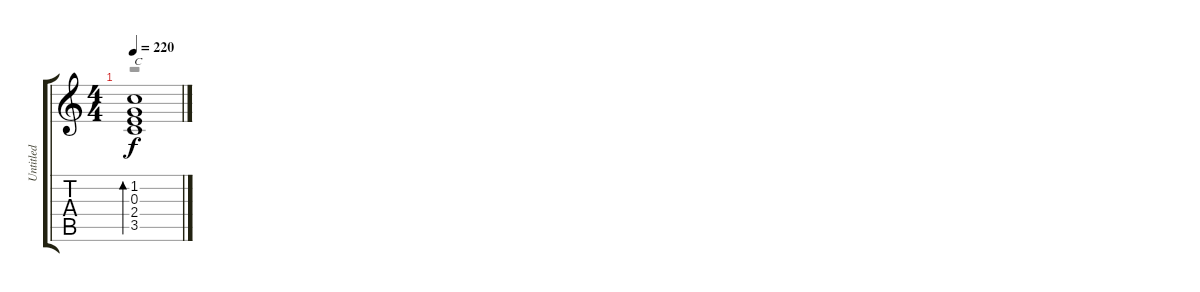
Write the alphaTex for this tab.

\track ("Untitled" "Untitled") {instrument acousticguitarsteel}
\staff {score tabs}
\tuning (E4 B3 G3 D3 A2 E2) {hide}
\voice
\ts (4 4)
\tempo 220
\clef g2
\ks c
(1.2 0.3 2.4 3.5).1{bd 30 txt "C" dy f}
\voice
\clef g2
\ottava regular
\simile none
\ks c
r.1{dy f}
